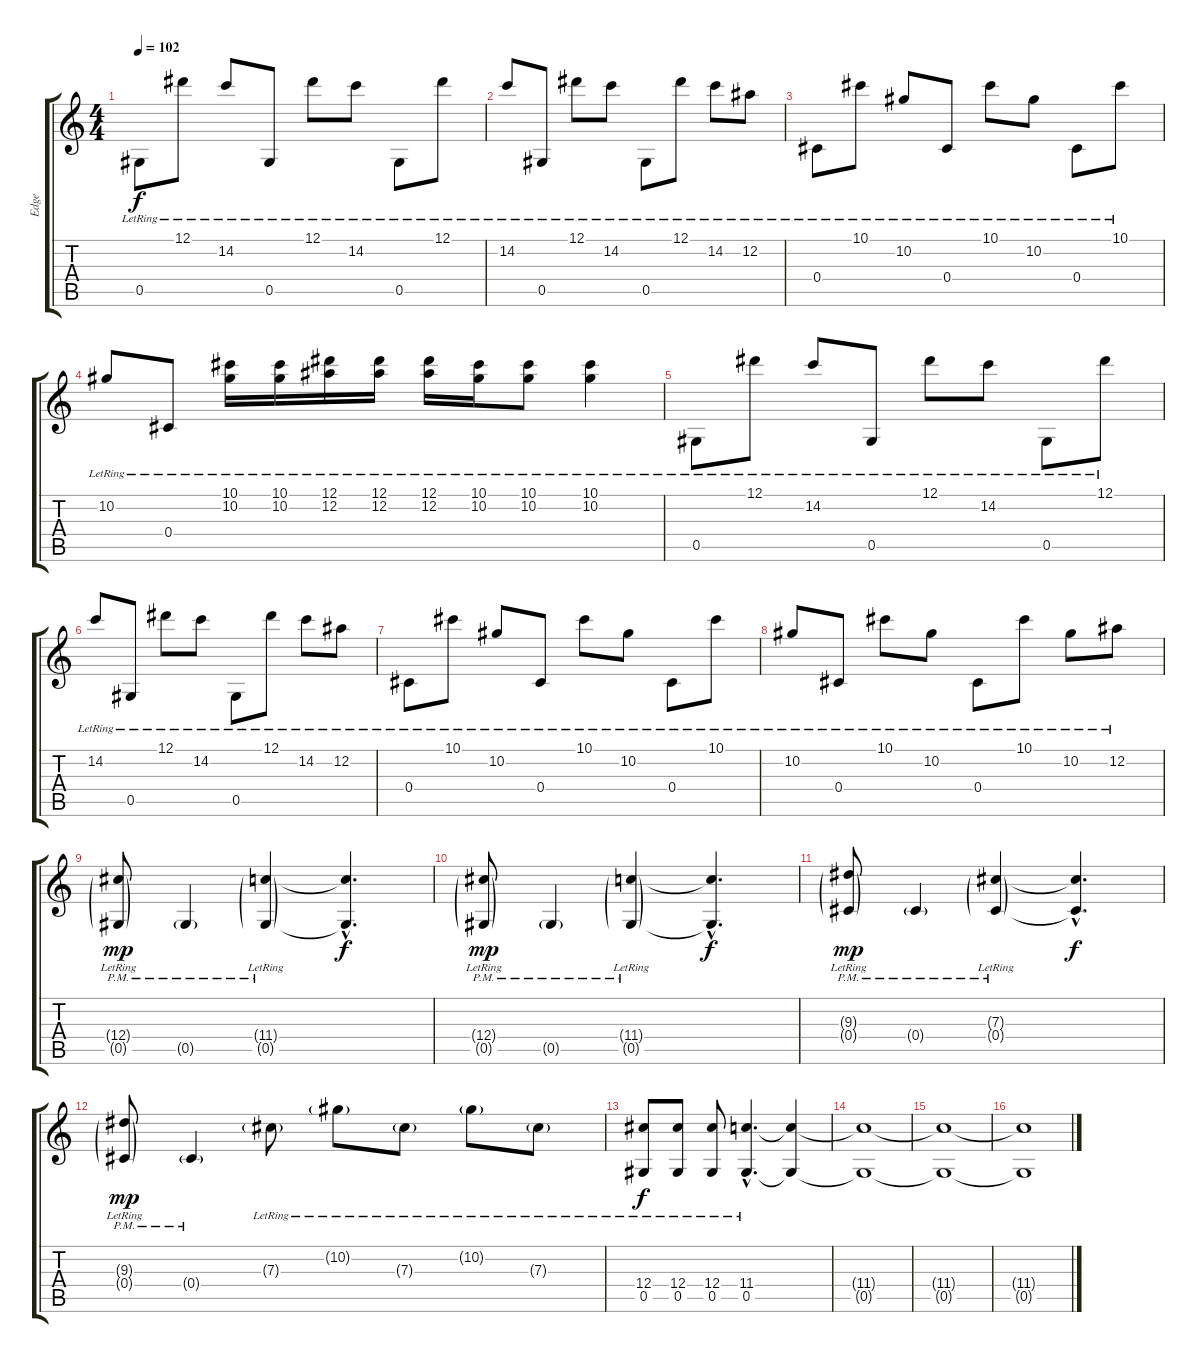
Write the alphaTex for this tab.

\track ("Edge" "Edge") {instrument electricguitarjazz}
\staff {score tabs}
\tuning (Eb4 Bb3 Gb3 Db3 Ab2 Eb2) {hide}
\ts (4 4)
\tempo 102
\clef g2
\ks c
0.5{lr}.8{dy f} 12.1{lr}.8 14.2{lr}.8 0.5{lr}.8 12.1{lr}.8 14.2{lr}.8 0.5{lr}.8 12.1{lr}.8 |
14.2{lr}.8 0.5{lr}.8 12.1{lr}.8 14.2{lr}.8 0.5{lr}.8 12.1{lr}.8 14.2{lr}.8 12.2{lr}.8 |
0.4{lr}.8 10.1{lr}.8 10.2{lr}.8 0.4{lr}.8 10.1{lr}.8 10.2{lr}.8 0.4{lr}.8 10.1{lr}.8 |
10.2{lr}.8 0.4{lr}.8 (10.1{lr} 10.2{lr}).16 (10.1{lr} 10.2{lr}).16 (12.1{lr} 12.2{lr}).16 (12.1{lr} 12.2{lr}).16 (12.1{lr} 12.2{lr}).16 (10.1{lr} 10.2{lr}).16 (10.1{lr} 10.2{lr}).8 (10.1{lr} 10.2{lr}).4 |
0.5{lr}.8 12.1{lr}.8 14.2{lr}.8 0.5{lr}.8 12.1{lr}.8 14.2{lr}.8 0.5{lr}.8 12.1{lr}.8 |
14.2{lr}.8 0.5{lr}.8 12.1{lr}.8 14.2{lr}.8 0.5{lr}.8 12.1{lr}.8 14.2{lr}.8 12.2{lr}.8 |
0.4{lr}.8 10.1{lr}.8 10.2{lr}.8 0.4{lr}.8 10.1{lr}.8 10.2{lr}.8 0.4{lr}.8 10.1{lr}.8 |
10.2{lr}.8 0.4{lr}.8 10.1{lr}.8 10.2{lr}.8 0.4{lr}.8 10.1{lr}.8 10.2{lr}.8 12.2{lr}.8 |
(12.4{g lr} 0.5{g pm}).8{dy mp} 0.5{g pm}.4 (11.4{g lr} 0.5{g pm}).4 (11.4{hac t} 0.5{hac t}).4{d dy f} |
(12.4{g lr} 0.5{g pm}).8{dy mp} 0.5{g pm}.4 (11.4{g lr} 0.5{g pm}).4 (11.4{hac t} 0.5{hac t}).4{d dy f} |
(9.3{g lr} 0.4{g pm}).8{dy mp} 0.4{g pm}.4 (7.3{g lr} 0.4{g pm}).4 (7.3{hac t} 0.4{hac t}).4{d dy f} |
(9.3{g lr} 0.4{g pm}).8{dy mp} 0.4{g pm}.4 7.3{g lr}.8 10.2{g lr}.8 7.3{g lr}.8 10.2{g lr}.8 7.3{g lr}.8 |
(12.4{lr} 0.5{lr}).8{dy f} (12.4{lr} 0.5{lr}).8 (12.4{lr} 0.5{lr}).8 (11.4{hac lr} 0.5{hac lr}).4{d} (11.4{t} 0.5{t}).4 |
(11.4{t} 0.5{t}).1 |
(11.4{t} 0.5{t}).1 |
(11.4{t} 0.5{t}).1{volume 0}
